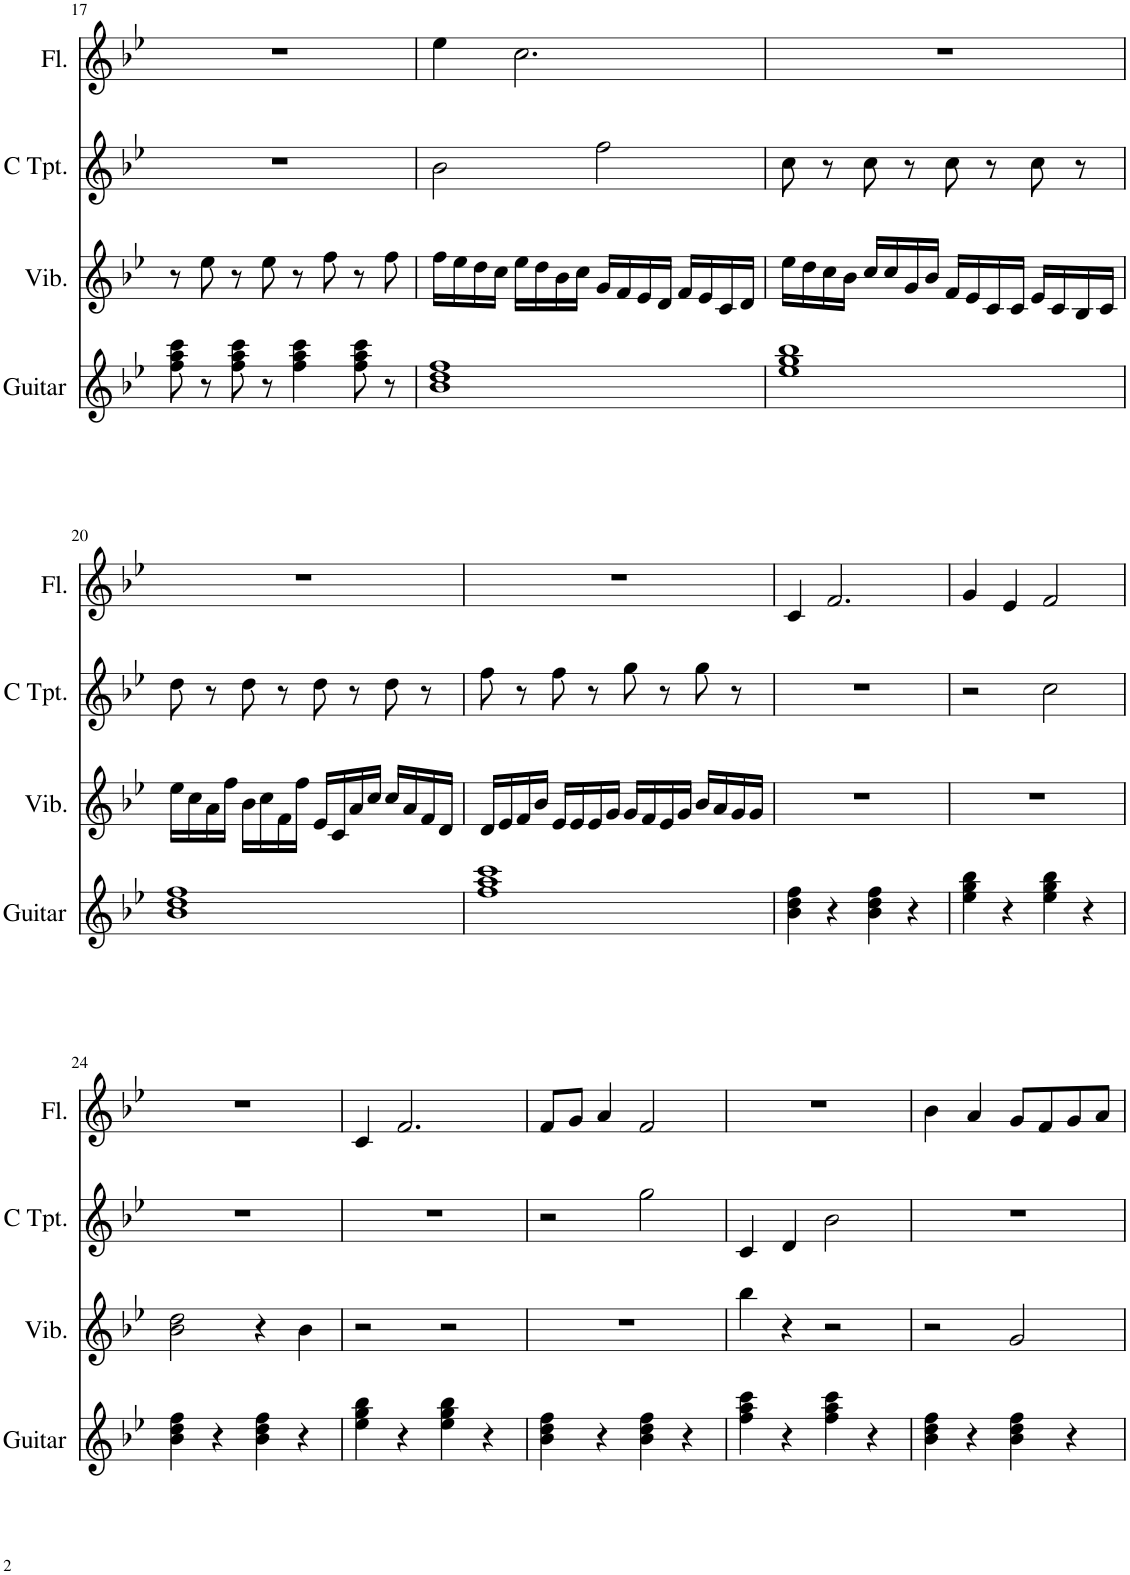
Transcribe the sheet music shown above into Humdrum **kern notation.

**kern	**kern	**kern	**kern
*part4	*part3	*part2	*part1
*staff4	*staff3	*staff2	*staff1
*I"Guitar	*I"Vibraphone	*I"C Trumpet	*I"Flute
*I'Guitar	*I'Vib.	*I'C Tpt.	*I'Fl.
!!LO:PB:g=z
*clefG2	*clefG2	*clefG2	*clefG2
*k[b-e-]	*k[b-e-]	*k[b-e-]	*k[b-e-]
*M4/4	*M4/4	*M4/4	*M4/4
=17	=17	=17	=17
8ff\ 8aa\ 8ccc\	8r	1r	1r
8r	8ee-\	.	.
8ff\ 8aa\ 8ccc\	8r	.	.
8r	8ee-\	.	.
4ff\ 4aa\ 4ccc\	8r	.	.
.	8ff\	.	.
8ff\ 8aa\ 8ccc\	8r	.	.
8r	8ff\	.	.
=18	=18	=18	=18
1b- 1dd 1ff	16ff\LL	2b-\	4ee-\
.	16ee-\	.	.
.	16dd\	.	.
.	16cc\JJ	.	.
.	16ee-\LL	.	2.cc\
.	16dd\	.	.
.	16b-\	.	.
.	16cc\JJ	.	.
.	16g/LL	2ff\	.
.	16f/	.	.
.	16e-/	.	.
.	16d/JJ	.	.
.	16f/LL	.	.
.	16e-/	.	.
.	16c/	.	.
.	16d/JJ	.	.
=19	=19	=19	=19
1ee- 1gg 1bb-	16ee-\LL	8cc\	1r
.	16dd\	.	.
.	16cc\	8r	.
.	16b-\JJ	.	.
.	16cc/LL	8cc\	.
.	16cc/	.	.
.	16g/	8r	.
.	16b-/JJ	.	.
.	16f/LL	8cc\	.
.	16e-/	.	.
.	16c/	8r	.
.	16c/JJ	.	.
.	16e-/LL	8cc\	.
.	16c/	.	.
.	16B-/	8r	.
.	16c/JJ	.	.
!!LO:LB:g=z
=20	=20	=20	=20
1b- 1dd 1ff	16ee-\LL	8dd\	1r
.	16cc\	.	.
.	16a\	8r	.
.	16ff\JJ	.	.
.	16b-\LL	8dd\	.
.	16cc\	.	.
.	16f\	8r	.
.	16ff\JJ	.	.
.	16e-/LL	8dd\	.
.	16c/	.	.
.	16a/	8r	.
.	16cc/JJ	.	.
.	16cc/LL	8dd\	.
.	16a/	.	.
.	16f/	8r	.
.	16d/JJ	.	.
=21	=21	=21	=21
1ff 1aa 1ccc	16d/LL	8ff\	1r
.	16e-/	.	.
.	16f/	8r	.
.	16b-/JJ	.	.
.	16e-/LL	8ff\	.
.	16e-/	.	.
.	16e-/	8r	.
.	16g/JJ	.	.
.	16g/LL	8gg\	.
.	16f/	.	.
.	16e-/	8r	.
.	16g/JJ	.	.
.	16b-/LL	8gg\	.
.	16a/	.	.
.	16g/	8r	.
.	16g/JJ	.	.
=22	=22	=22	=22
4b-\ 4dd\ 4ff\	1r	1r	4c/
4r	.	.	2.f/
4b-\ 4dd\ 4ff\	.	.	.
4r	.	.	.
=23	=23	=23	=23
4ee-\ 4gg\ 4bb-\	1r	2r	4g/
4r	.	.	4e-/
4ee-\ 4gg\ 4bb-\	.	2cc\	2f/
4r	.	.	.
!!LO:LB:g=z
=24	=24	=24	=24
4b-\ 4dd\ 4ff\	2b-\ 2dd\	1r	1r
4r	.	.	.
4b-\ 4dd\ 4ff\	4r	.	.
4r	4b-\	.	.
=25	=25	=25	=25
4ee-\ 4gg\ 4bb-\	2r	1r	4c/
4r	.	.	2.f/
4ee-\ 4gg\ 4bb-\	2r	.	.
4r	.	.	.
=26	=26	=26	=26
4b-\ 4dd\ 4ff\	1r	2r	8f/L
.	.	.	8g/J
4r	.	.	4a/
4b-\ 4dd\ 4ff\	.	2gg\	2f/
4r	.	.	.
=27	=27	=27	=27
4ff\ 4aa\ 4ccc\	4bb-\	4c/	1r
4r	4r	4d/	.
4ff\ 4aa\ 4ccc\	2r	2b-\	.
4r	.	.	.
=28	=28	=28	=28
4b-\ 4dd\ 4ff\	2r	1r	4b-\
4r	.	.	4a/
4b-\ 4dd\ 4ff\	2g/	.	8g/L
.	.	.	8f/
4r	.	.	8g/
.	.	.	8a/J
=	=	=	=
*-	*-	*-	*-
